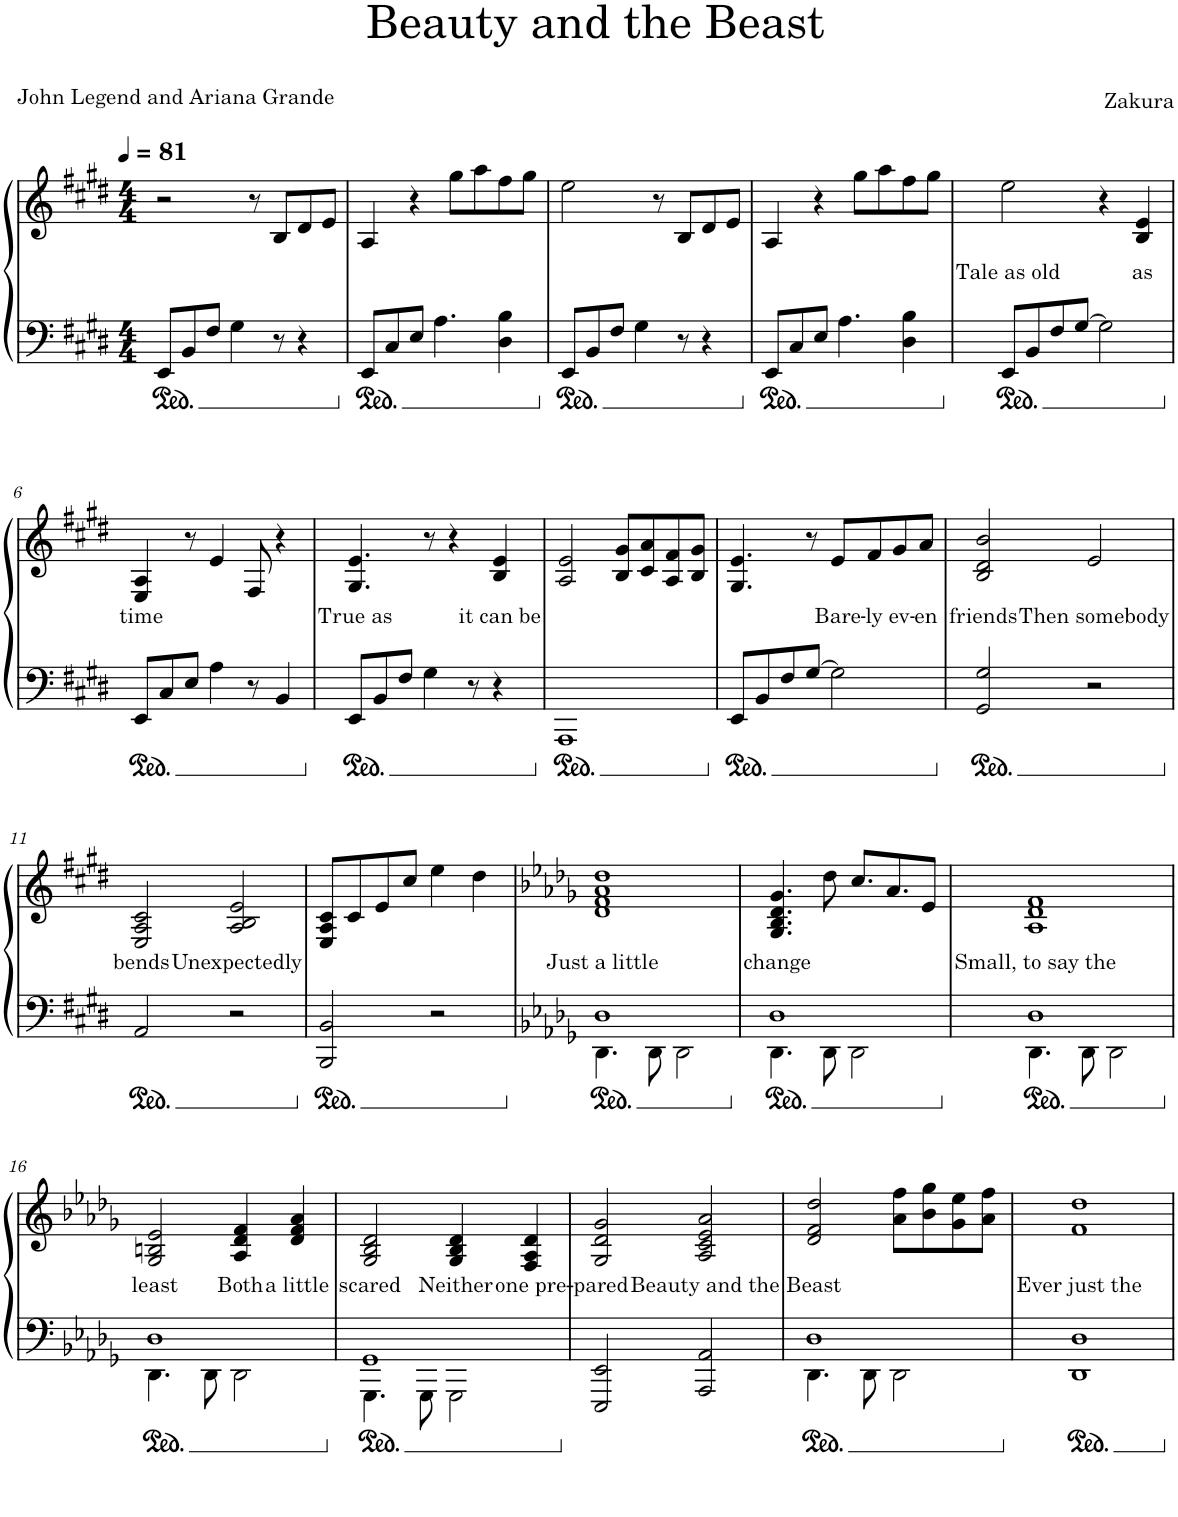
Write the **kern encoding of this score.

**kern	**kern	**text	**text
*part1	*part1	*part1	*part1
*staff2	*staff1	*staff1	*staff1
*I"Piano	*	*	*
*I'Pno.	*	*	*
*clefF4	*clefG2	*	*
*k[f#c#g#d#]	*k[f#c#g#d#]	*	*
*M4/4	*M4/4	*	*
*MM81	*MM81	*	*
=1	=1	=1	=1
8EE/L	2r	.	.
8BB/	.	.	.
8F#/J	.	.	.
4G#\	.	.	.
.	8r	.	.
8r	8B/L	.	.
4r	8d#/	.	.
.	8e/J	.	.
=2	=2	=2	=2
8EE/L	4A/	.	.
8C#/	.	.	.
8E/J	4r	.	.
4.A\	.	.	.
.	8gg#\L	.	.
.	8aa\	.	.
4D#\ 4B\	8ff#\	.	.
.	8gg#\J	.	.
=3	=3	=3	=3
8EE/L	2ee\	.	.
8BB/	.	.	.
8F#/J	.	.	.
4G#\	.	.	.
.	8r	.	.
8r	8B/L	.	.
4r	8d#/	.	.
.	8e/J	.	.
=4	=4	=4	=4
8EE/L	4A/	.	.
8C#/	.	.	.
8E/J	4r	.	.
4.A\	.	.	.
.	8gg#\L	.	.
.	8aa\	.	.
4D#\ 4B\	8ff#\	.	.
.	8gg#\J	.	.
=5	=5	=5	=5
!	!	!	!LO:LY:b
8EE/L	2ee\	.	Tale as old
8BB/	.	.	.
8F#/	.	.	.
[8G#/J	.	.	.
2G#\]	4r	.	.
!	!	!	!LO:LY:b
.	4B/ 4e/	.	as
!!LO:LB:g=z
=6	=6	=6	=6
!	!	!	!LO:LY:b
8EE/L	4E/ 4A/	.	time
8C#/	.	.	.
8E/J	8r	.	.
4A\	4e/	.	.
8r	8F#/	.	.
4BB/	4r	.	.
=7	=7	=7	=7
!	!	!	!LO:LY:b
8EE/L	4.G#/ 4.e/	.	True as
8BB/	.	.	.
8F#/J	.	.	.
4G#\	8r	.	.
.	4r	.	.
8r	.	.	.
!	!	!	!LO:LY:b
4r	4B/ 4e/	.	it can be
=8	=8	=8	=8
1AAA	2A/ 2e/	.	.
.	8B/ 8g#/L	.	.
.	8c#/ 8a/	.	.
.	8A/ 8f#/	.	.
.	8B/ 8g#/J	.	.
=9	=9	=9	=9
8EE/L	4.G#/ 4.e/	.	.
8BB/	.	.	.
8F#/	.	.	.
[8G#/J	8r	.	.
!	!	!	!LO:LY:b
2G#\]	8e/L	.	Bare-
!	!	!	!LO:LY:b
.	8f#/	.	-ly
!	!	!	!LO:LY:b
.	8g#/	.	ev-
!	!	!	!LO:LY:b
.	8a/J	.	-en
=10	=10	=10	=10
!	!	!	!LO:LY:b
2GG#/ 2G#/	2B/ 2d#/ 2b/	.	friends
!	!	!	!LO:LY:b
2r	2e/	.	Then somebody
!!LO:LB:g=z
=11	=11	=11	=11
!	!	!	!LO:LY:b
2AA/	2E/ 2A/ 2c#/	.	bends
!	!	!	!LO:LY:b
2r	2A/ 2B/ 2e/	.	Unexpectedly
=12	=12	=12	=12
2BBB/ 2BB/	8E/ 8A/ 8c#/L	.	.
.	8c#/	.	.
.	8e/	.	.
.	8cc#/J	.	.
2r	4ee\	.	.
.	4dd#\	.	.
=13	=13	=13	=13
*k[b-e-a-d-g-]	*k[b-e-a-d-g-]	*	*
*^	*	*	*
!	!	!	!	!LO:LY:b
1D-	4.DD-\	1d- 1f 1a- 1dd-	.	Just a little
.	8DD-\	.	.	.
.	2DD-\	.	.	.
=14	=14	=14	=14	=14
!	!	!	!	!LO:LY:b
1D-	4.DD-\	4.G-/ 4.B-/ 4.d-/ 4.g-/	.	change
.	8DD-\	8dd-\	.	.
.	2DD-\	8.cc/L	.	.
.	.	8.a-/	.	.
.	.	8e-/J	.	.
=15	=15	=15	=15	=15
!	!	!	!	!LO:LY:b
1D-	4.DD-\	1A- 1d- 1f	.	Small, to say the
.	8DD-\	.	.	.
.	2DD-\	.	.	.
!!LO:LB:g=z
=16	=16	=16	=16	=16
!	!	!	!	!LO:LY:b
1D-	4.DD-\	2G-/ 2Bn/ 2e-/	.	least
.	8DD-\	.	.	.
!	!	!	!	!LO:LY:b
.	2DD-\	4A-/ 4d-/ 4f/	.	Both
!	!	!	!	!LO:LY:b
.	.	4d-/ 4f/ 4a-/	.	a little
=17	=17	=17	=17	=17
!	!	!	!	!LO:LY:b
1GG-	4.GGG-\	2G-/ 2B-/ 2d-/	.	scared
.	8GGG-\	.	.	.
!	!	!	!	!LO:LY:b
.	2GGG-\	4G-/ 4B-/ 4d-/	.	Neither
!	!	!	!	!LO:LY:b
.	.	4F/ 4A-/ 4d-/	.	one pre-
*v	*v	*	*	*
=18	=18	=18	=18
!	!	!	!LO:LY:b
2EEE-/ 2EE-/	2G-/ 2d-/ 2g-/	.	-pared
!	!	!	!LO:LY:b
2AAA-/ 2AA-/	2A-/ 2c/ 2e-/ 2a-/	.	Beauty and the
=19	=19	=19	=19
*^	*	*	*
!	!	!	!	!LO:LY:b
1D-	4.DD-\	2d-/ 2f/ 2dd-/	.	Beast
.	8DD-\	.	.	.
.	2DD-\	8a-\ 8ff\L	.	.
.	.	8b-\ 8gg-\	.	.
.	.	8g-\ 8ee-\	.	.
.	.	8a-\ 8ff\J	.	.
*v	*v	*	*	*
=20	=20	=20	=20
!	!	!	!LO:LY:b
1DD- 1D-	1f 1dd-	.	Ever just the
=	=	=	=
*-	*-	*-	*-
